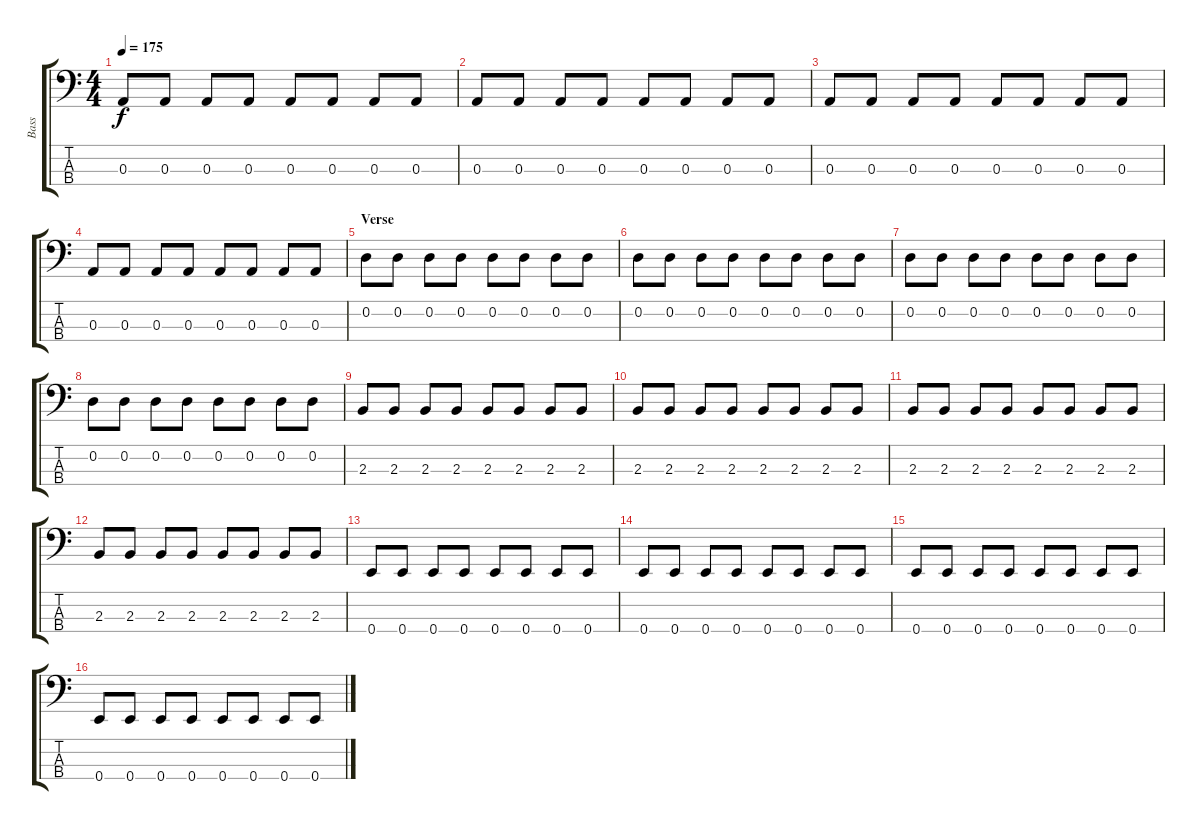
\track ("Bass" "Bass") {instrument electricbassfinger}
\staff {score tabs}
\tuning (G2 D2 A1 E1) {hide}
\ts (4 4)
\tempo 175
\clef f4
\ks c
0.3.8{dy f} 0.3.8 0.3.8 0.3.8 0.3.8 0.3.8 0.3.8 0.3.8 |
0.3.8 0.3.8 0.3.8 0.3.8 0.3.8 0.3.8 0.3.8 0.3.8 |
0.3.8 0.3.8 0.3.8 0.3.8 0.3.8 0.3.8 0.3.8 0.3.8 |
0.3.8 0.3.8 0.3.8 0.3.8 0.3.8 0.3.8 0.3.8 0.3.8 |
\section ("" "Verse")
0.2.8 0.2.8 0.2.8 0.2.8 0.2.8 0.2.8 0.2.8 0.2.8 |
0.2.8 0.2.8 0.2.8 0.2.8 0.2.8 0.2.8 0.2.8 0.2.8 |
0.2.8 0.2.8 0.2.8 0.2.8 0.2.8 0.2.8 0.2.8 0.2.8 |
0.2.8 0.2.8 0.2.8 0.2.8 0.2.8 0.2.8 0.2.8 0.2.8 |
2.3.8 2.3.8 2.3.8 2.3.8 2.3.8 2.3.8 2.3.8 2.3.8 |
2.3.8 2.3.8 2.3.8 2.3.8 2.3.8 2.3.8 2.3.8 2.3.8 |
2.3.8 2.3.8 2.3.8 2.3.8 2.3.8 2.3.8 2.3.8 2.3.8 |
2.3.8 2.3.8 2.3.8 2.3.8 2.3.8 2.3.8 2.3.8 2.3.8 |
0.4.8 0.4.8 0.4.8 0.4.8 0.4.8 0.4.8 0.4.8 0.4.8 |
0.4.8 0.4.8 0.4.8 0.4.8 0.4.8 0.4.8 0.4.8 0.4.8 |
0.4.8 0.4.8 0.4.8 0.4.8 0.4.8 0.4.8 0.4.8 0.4.8 |
0.4.8 0.4.8 0.4.8 0.4.8 0.4.8 0.4.8 0.4.8 0.4.8
